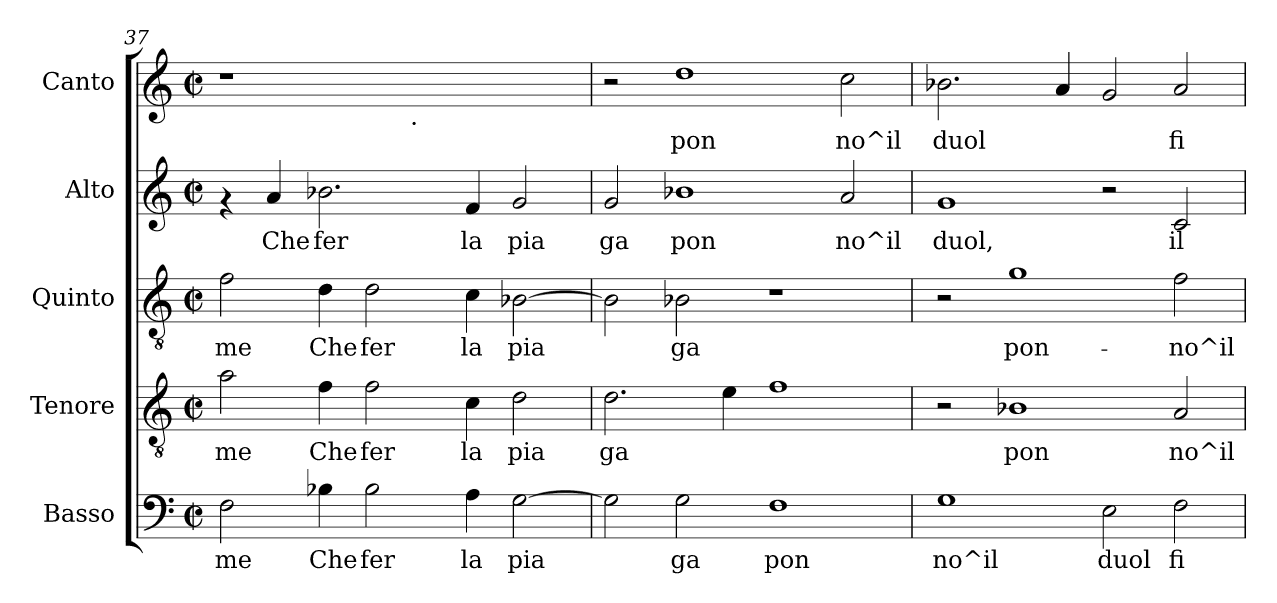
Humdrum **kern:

**kern	**text	**kern	**text	**kern	**text	**kern	**text	**kern	**text
*part5	*part5	*part4	*part4	*part3	*part3	*part2	*part2	*part1	*part1
*staff5	*staff5	*staff4	*staff4	*staff3	*staff3	*staff2	*staff2	*staff1	*staff1
*I"Basso	*	*I"Tenore	*	*I"Quinto	*	*I"Alto	*	*I"Canto	*
*I'Basso	*	*I'Tenore	*	*I'Quinto	*	*I'Alto	*	*I'Canto	*
*clefF4	*	*clefGv2	*	*clefGv2	*	*clefG2	*	*clefG2	*
*k[]	*	*k[]	*	*k[]	*	*k[]	*	*k[]	*
*C:	*	*C:	*	*C:	*	*C:	*	*C:	*
*M2/2	*	*M2/2	*	*M2/2	*	*M2/2	*	*M2/2	*
*met(c|)	*	*met(c|)	*	*met(c|)	*	*met(c|)	*	*met(c|)	*
=37	=37	=37	=37	=37	=37	=37	=37	=37	=37
!	!LO:LY:b:cj	!	!LO:LY:b:cj	!	!LO:LY:b:cj	!	!	!	!
*	*	*	*	*	*	*	*	*^	*
2F\	me	2a\	me	2f\	-me	4rf	.	1r	2ryy	.
!	!	!	!	!	!	!	!LO:LY:b:cj	!	!	!
.	.	.	.	.	.	4a/	Che	.	.	.
!	!LO:LY:b:cj	!	!LO:LY:b:cj	!	!LO:LY:b:cj	!	!LO:LY:b:cj	!	!	!
4B-X\	Che	4f\	Che	4d\	Che	2.b-X\	fer	.	4ryy	.
!	!LO:LY:b:cj	!	!LO:LY:b:cj	!	!LO:LY:b:cj	!	!	!	!	!
2B-\	fer	2f\	fer	2d\	fer	.	.	.	8...ryy	.
!	!	!	!	!	!	!	!	!	!LO:TX:b:t=.	!
.	.	.	.	.	.	.	.	.	1ryy	.
.	.	.	.	.	.	.	.	1ryy	.	.
!	!LO:LY:b:cj	!	!LO:LY:b:cj	!	!LO:LY:b:cj	!	!LO:LY:b:cj	!	!	!
4A\	la	4c\	la	4c\	la	4f/	la	.	.	.
!	!LO:LY:b:cj	!	!LO:LY:b:cj	!	!LO:LY:b:cj	!	!LO:LY:b:cj	!	!	!
[>2G\	pia	2d\	pia	[>2B-X\	pia-	2g/	pia	.	.	.
.	.	.	.	.	.	.	.	.	64ryy	.
=38	=38	=38	=38	=38	=38	=38	=38	=38	=38	=38
!	!LO:LY:b:cj	!	!LO:LY:b:cj	!	!LO:LY:b:cj	!	!LO:LY:b:cj	!	!	!
*	*	*	*	*	*	*	*	*v	*v	*
2G\]	.	2.d\	ga	2B-\]	--	2g/	ga	2r	.
!	!LO:LY:b:cj	!	!	!	!LO:LY:b:cj	!	!LO:LY:b:cj	!	!LO:LY:a:cj
2G\	ga	.	.	2B-X\	-ga	1b-X	pon	1dd	pon
!	!	!	!LO:LY:b:cj	!	!	!	!	!	!
.	.	4e\	.	.	.	.	.	.	.
!	!LO:LY:b:cj	!	!LO:LY:b:cj	!	!	!	!	!	!
1F	pon	1f	.	1r	.	.	.	.	.
!	!	!	!	!	!	!	!LO:LY:b:cj	!	!LO:LY:a:cj
.	.	.	.	.	.	2a/	no^il	2cc\	no^il
=39	=39	=39	=39	=39	=39	=39	=39	=39	=39
!	!LO:LY:b:cj	!	!	!	!	!	!LO:LY:b:cj	!	!LO:LY:a:cj
1G	no^il	2r	.	2r	.	1g	duol,	2.b-X\	duol
!	!	!	!LO:LY:b:cj	!	!LO:LY:b:cj	!	!	!	!
.	.	1B-X	pon	1g	pon-	.	.	.	.
!	!	!	!	!	!	!	!	!	!LO:LY:a:cj
.	.	.	.	.	.	.	.	4a/	.
!	!LO:LY:b:cj	!	!	!	!	!	!	!	!LO:LY:a:cj
2E\	duol	.	.	.	.	2r	.	2g/	.
!	!LO:LY:b:cj	!	!LO:LY:b:cj	!	!LO:LY:b:cj	!	!LO:LY:b:cj	!	!LO:LY:a:cj
2F\	fi	2A/	no^il	2f\	-no^il	2c/	il	2a/	fi
=	=	=	=	=	=	=	=	=	=
*-	*-	*-	*-	*-	*-	*-	*-	*-	*-
